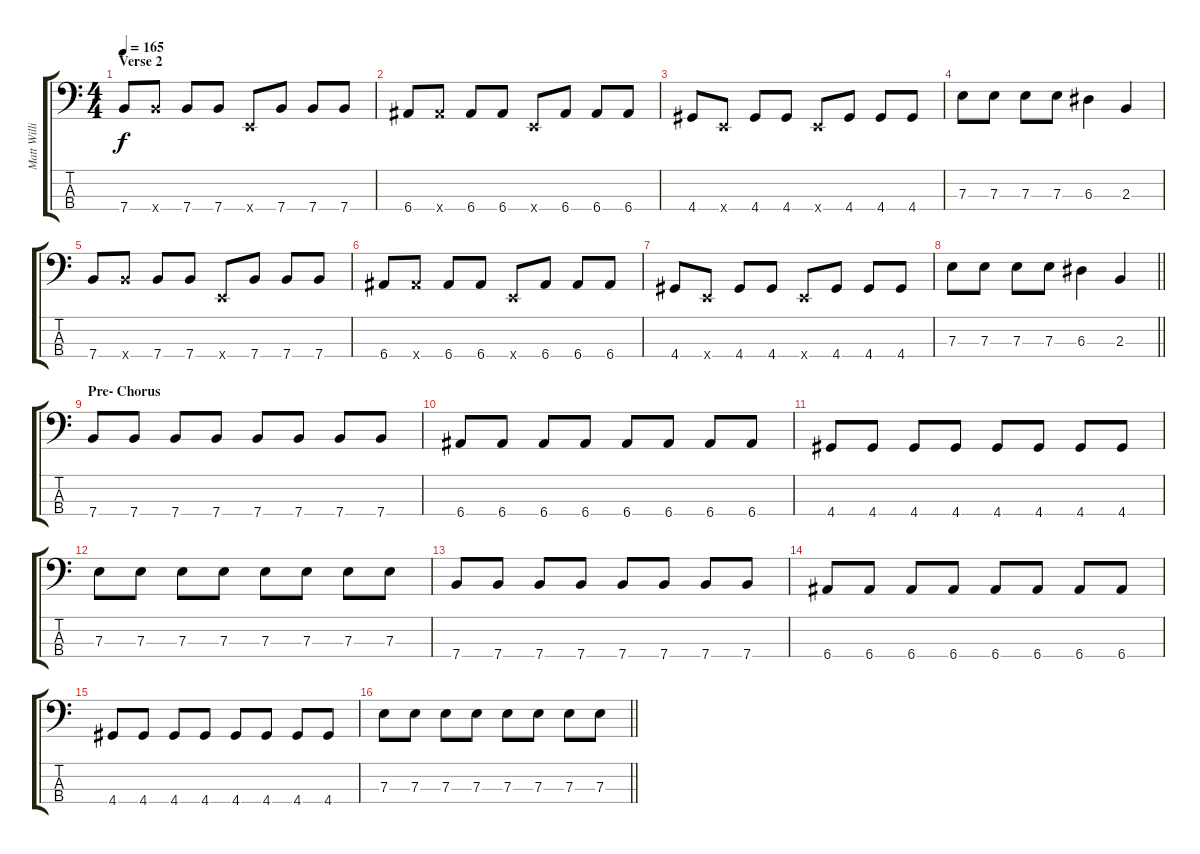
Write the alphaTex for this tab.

\track ("Matt Willis" "Matt Willi") {instrument electricbasspick}
\staff {score tabs}
\tuning (G2 D2 A1 E1) {hide}
\ts (4 4)
\section ("" "Verse 2")
\tempo 165
\clef f4
\ks c
7.4.8{dy f} 7.4{x}.8 7.4.8 7.4.8 0.4{x}.8 7.4.8 7.4.8 7.4.8 |
6.4.8 6.4{x}.8 6.4.8 6.4.8 0.4{x}.8 6.4.8 6.4.8 6.4.8 |
4.4.8 0.4{x}.8 4.4.8 4.4.8 0.4{x}.8 4.4.8 4.4.8 4.4.8 |
7.3.8 7.3.8 7.3.8 7.3.8 6.3.4 2.3.4 |
7.4.8 7.4{x}.8 7.4.8 7.4.8 0.4{x}.8 7.4.8 7.4.8 7.4.8 |
6.4.8 6.4{x}.8 6.4.8 6.4.8 0.4{x}.8 6.4.8 6.4.8 6.4.8 |
4.4.8 0.4{x}.8 4.4.8 4.4.8 0.4{x}.8 4.4.8 4.4.8 4.4.8 |
\barLineRight lightlight
7.3.8 7.3.8 7.3.8 7.3.8 6.3.4 2.3.4 |
\section ("" "Pre- Chorus")
7.4.8 7.4.8 7.4.8 7.4.8 7.4.8 7.4.8 7.4.8 7.4.8 |
6.4.8 6.4.8 6.4.8 6.4.8 6.4.8 6.4.8 6.4.8 6.4.8 |
4.4.8 4.4.8 4.4.8 4.4.8 4.4.8 4.4.8 4.4.8 4.4.8 |
7.3.8 7.3.8 7.3.8 7.3.8 7.3.8 7.3.8 7.3.8 7.3.8 |
7.4.8 7.4.8 7.4.8 7.4.8 7.4.8 7.4.8 7.4.8 7.4.8 |
6.4.8 6.4.8 6.4.8 6.4.8 6.4.8 6.4.8 6.4.8 6.4.8 |
4.4.8 4.4.8 4.4.8 4.4.8 4.4.8 4.4.8 4.4.8 4.4.8 |
\barLineRight lightlight
7.3.8 7.3.8 7.3.8 7.3.8 7.3.8 7.3.8 7.3.8 7.3.8
